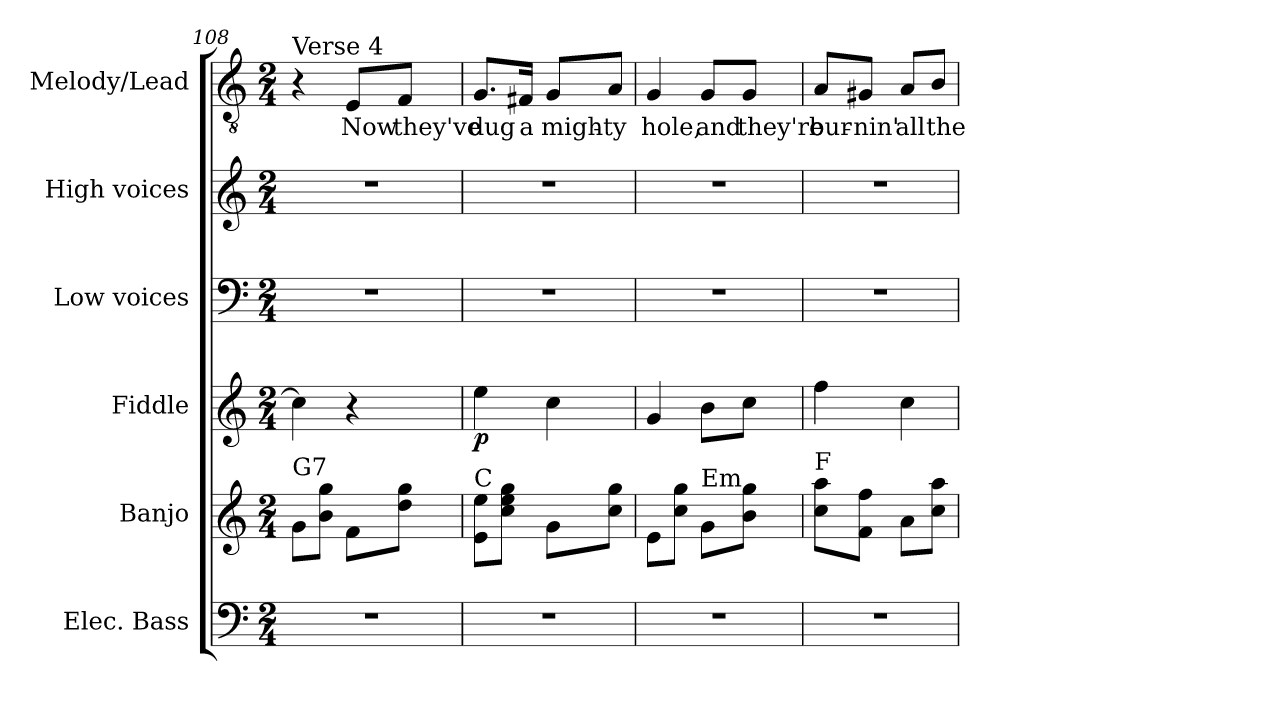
**kern	**kern	**kern	**dynam	**kern	**kern	**kern	**text
*part6	*part5	*part4	*part4	*part3	*part2	*part1	*part1
*staff6	*staff5	*staff4	*staff4	*staff3	*staff2	*staff1	*staff1
*I"Elec. Bass	*I"Banjo	*I"Fiddle	*	*I"Low voices	*I"High voices	*I"Melody/Lead	*
*I'E. Bass	*I'Ban.	*	*	*	*	*	*
*clefF4	*clefG2	*clefG2	*	*clefF4	*clefG2	*clefGv2	*
*ITrd7c12	*ITrd7c12	*	*	*	*	*ITrd7c12	*
*k[]	*k[]	*k[]	*	*k[]	*k[]	*k[]	*
*C:	*C:	*C:	*	*C:	*C:	*C:	*
*M2/4	*M2/4	*M2/4	*	*M2/4	*M2/4	*M2/4	*
=108	=108	=108	=108	=108	=108	=108	=108
!	!	!	!	!	!	!LO:TX:a:t=Verse 4	!
!	!LO:TX:a:t=G7	!	!	!	!	!	!
!LO:N:vis=1	!	!	!	!LO:N:vis=1	!LO:N:vis=1	!	!
2r	8Gi\L	4cci\]	.	2r	2r	4r	.
.	8Bi\ 8giJ	.	.	.	.	.	.
!	!	!	!	!	!	!	!LO:LY:b:color=#000000
.	8Fi\L	4r	.	.	.	8EEi/L	Now
!	!	!	!	!	!	!	!LO:LY:b:color=#000000
.	8di\ 8giJ	.	.	.	.	8FFi/J	they've
=109	=109	=109	=109	=109	=109	=109	=109
!LO:N:vis=1	!	!	!	!LO:N:vis=1	!LO:N:vis=1	!	!
!	!LO:TX:a:t=C	!	!	!	!	!	!
!	!	!	!	!	!	!	!LO:LY:b:color=#000000
2r	8Ei\ 8eiL	4eei\	p	2r	2r	8.GGi/L	dug
.	8ci\ 8ei 8giJ	.	.	.	.	.	.
!	!	!	!	!	!	!	!LO:LY:b:color=#000000
.	.	.	.	.	.	16FF#Xi/Jk	a
!	!	!	!	!	!	!	!LO:LY:b:color=#000000
.	8Gi\L	4cci\	.	.	.	8GGi/L	migh-
!	!	!	!	!	!	!	!LO:LY:b:color=#000000
.	8ci\ 8giJ	.	.	.	.	8AAi/J	-ty
=110	=110	=110	=110	=110	=110	=110	=110
!LO:N:vis=1	!	!	!	!LO:N:vis=1	!LO:N:vis=1	!	!
!	!	!	!	!	!	!	!LO:LY:b:color=#000000
2r	8Ei\L	4gi/	.	2r	2r	4GGi/	hole,
.	8ci\ 8giJ	.	.	.	.	.	.
!	!LO:TX:a:t=Em	!	!	!	!	!	!
!	!	!	!	!	!	!	!LO:LY:b:color=#000000
.	8Gi\L	8bi\L	.	.	.	8GGi/L	and
!	!	!	!	!	!	!	!LO:LY:b:color=#000000
.	8Bi\ 8giJ	8cci\J	.	.	.	8GGi/J	they're
!!LO:PB:g=z
=111	=111	=111	=111	=111	=111	=111	=111
!LO:N:vis=1	!	!	!	!LO:N:vis=1	!LO:N:vis=1	!	!
!	!LO:TX:a:t=F	!	!	!	!	!	!
!	!	!	!	!	!	!	!LO:LY:b:color=#000000
2r	8ci\ 8aiL	4ffi\	.	2r	2r	8AAi/L	bur-
!	!	!	!	!	!	!	!LO:LY:b:color=#000000
.	8Fi\ 8fiJ	.	.	.	.	8GG#Xi/J	-nin'
!	!	!	!	!	!	!	!LO:LY:b:color=#000000
.	8Ai\L	4cci\	.	.	.	8AAi/L	all
!	!	!	!	!	!	!	!LO:LY:b:color=#000000
.	8ci\ 8aiJ	.	.	.	.	8BBi/J	the
=	=	=	=	=	=	=	=
*-	*-	*-	*-	*-	*-	*-	*-
